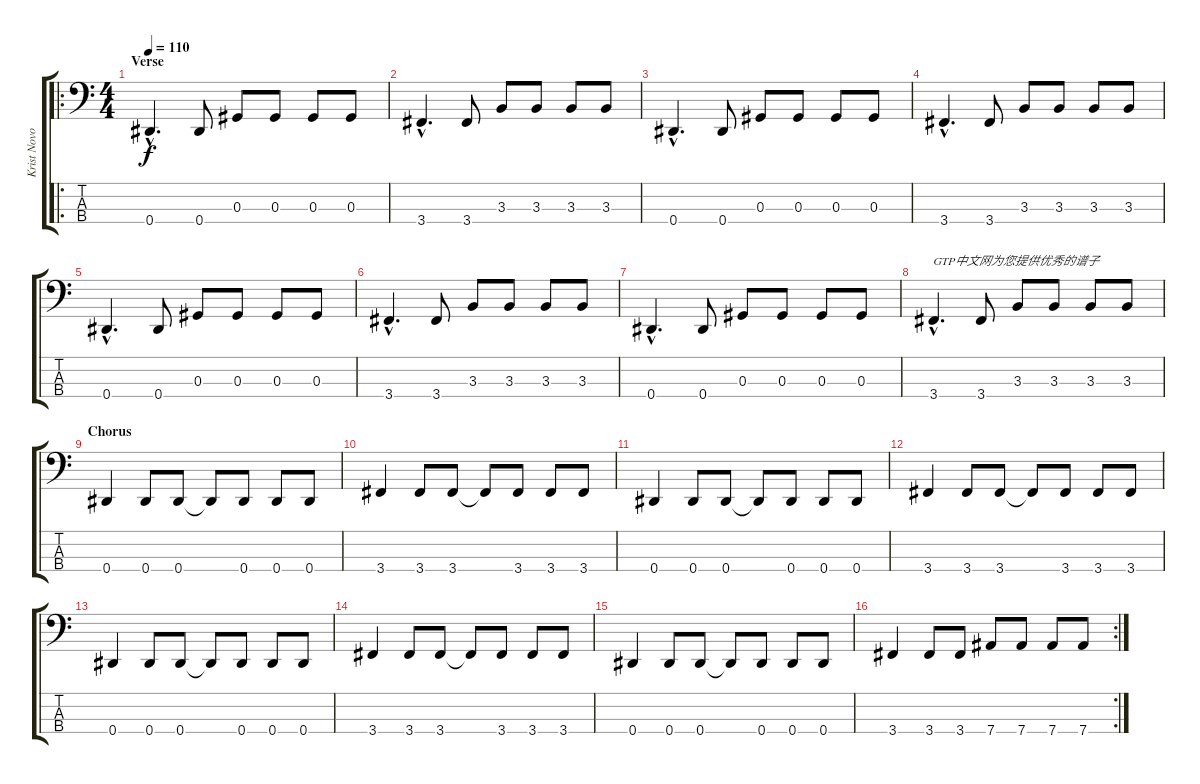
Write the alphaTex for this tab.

\track ("Krist Novoselic" "Krist Novo") {instrument acousticbass}
\staff {score tabs}
\tuning (Gb2 Db2 Ab1 Eb1) {hide}
\ro
\ts (4 4)
\section ("" "Verse")
\tempo 110
\clef f4
\ks c
0.4{hac}.4{d dy f instrument acousticbass} 0.4.8 0.3.8 0.3.8 0.3.8 0.3.8 |
3.4{hac}.4{d} 3.4.8 3.3.8 3.3.8 3.3.8 3.3.8 |
0.4{hac}.4{d} 0.4.8 0.3.8 0.3.8 0.3.8 0.3.8 |
3.4{hac}.4{d} 3.4.8 3.3.8 3.3.8 3.3.8 3.3.8 |
0.4{hac}.4{d} 0.4.8 0.3.8 0.3.8 0.3.8 0.3.8 |
3.4{hac}.4{d} 3.4.8 3.3.8 3.3.8 3.3.8 3.3.8 |
0.4{hac}.4{d} 0.4.8 0.3.8 0.3.8 0.3.8 0.3.8 |
3.4{hac}.4{d txt "GTP中文网为您提供优秀的谱子"} 3.4.8 3.3.8 3.3.8 3.3.8 3.3.8 |
\section ("" "Chorus")
0.4.4 0.4.8 0.4.8 0.4{t}.8 0.4.8 0.4.8 0.4.8 |
3.4.4 3.4.8 3.4.8 3.4{t}.8 3.4.8 3.4.8 3.4.8 |
0.4.4 0.4.8 0.4.8 0.4{t}.8 0.4.8 0.4.8 0.4.8 |
3.4.4 3.4.8 3.4.8 3.4{t}.8 3.4.8 3.4.8 3.4.8 |
0.4.4 0.4.8 0.4.8 0.4{t}.8 0.4.8 0.4.8 0.4.8 |
3.4.4 3.4.8 3.4.8 3.4{t}.8 3.4.8 3.4.8 3.4.8 |
0.4.4 0.4.8 0.4.8 0.4{t}.8 0.4.8 0.4.8 0.4.8 |
\rc 2
3.4.4 3.4.8 3.4.8 7.4.8 7.4.8 7.4.8 7.4.8
